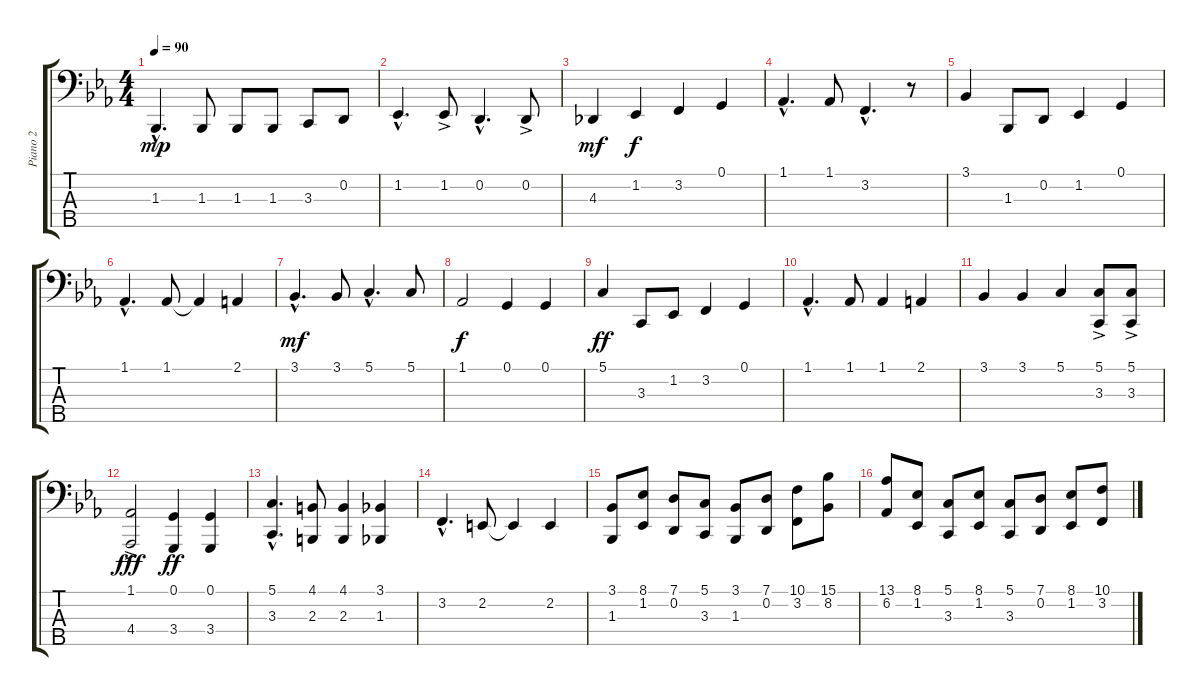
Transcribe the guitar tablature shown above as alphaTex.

\track ("Piano 2" "Piano 2") {instrument brightacousticpiano}
\staff {score tabs}
\tuning (G2 D2 A1 E1 B0) {hide}
\ts (4 4)
\tempo 90
\clef f4
\ks eb
1.3{hac t}.4{d dy mp} 1.3.8 1.3.8 1.3.8 3.3.8 0.2.8 |
1.2{hac}.4{d} 1.2{ac}.8 0.2{hac}.4{d} 0.2{ac}.8 |
4.3.4{dy mf} 1.2.4{dy f} 3.2.4 0.1.4 |
1.1{hac}.4{d} 1.1.8 3.2{hac}.4{d} r.8 |
3.1.4 1.3.8 0.2.8 1.2.4 0.1.4 |
1.1{hac}.4{d} 1.1.8 1.1{t}.4 2.1.4 |
3.1{hac}.4{d dy mf} 3.1.8 5.1{hac}.4{d} 5.1.8 |
1.1.2{dy f} 0.1.4 0.1.4 |
5.1.4{dy ff} 3.3.8 1.2.8 3.2.4 0.1.4 |
1.1{hac}.4{d} 1.1.8 1.1.4 2.1.4 |
3.1.4 3.1.4 5.1.4 (5.1{ac} 3.3{ac}).8 (5.1{ac} 3.3{ac}).8 |
(1.1{ac} 4.4{ac}).2{dy fff} (0.1 3.4).4{dy ff} (0.1 3.4).4 |
(5.1{hac} 3.3{hac}).4{d} (4.1 2.3).8 (4.1 2.3).4 (3.1 1.3).4 |
3.2{hac}.4{d} 2.2.8 2.2{t}.4 2.2.4 |
(3.1 1.3).8 (8.1 1.2).8 (7.1 0.2).8 (5.1 3.3).8 (3.1 1.3).8 (7.1 0.2).8 (10.1 3.2).8 (15.1 8.2).8 |
(13.1 6.2).8 (8.1 1.2).8 (5.1 3.3).8 (8.1 1.2).8 (5.1 3.3).8 (7.1 0.2).8 (8.1 1.2).8 (10.1 3.2).8
